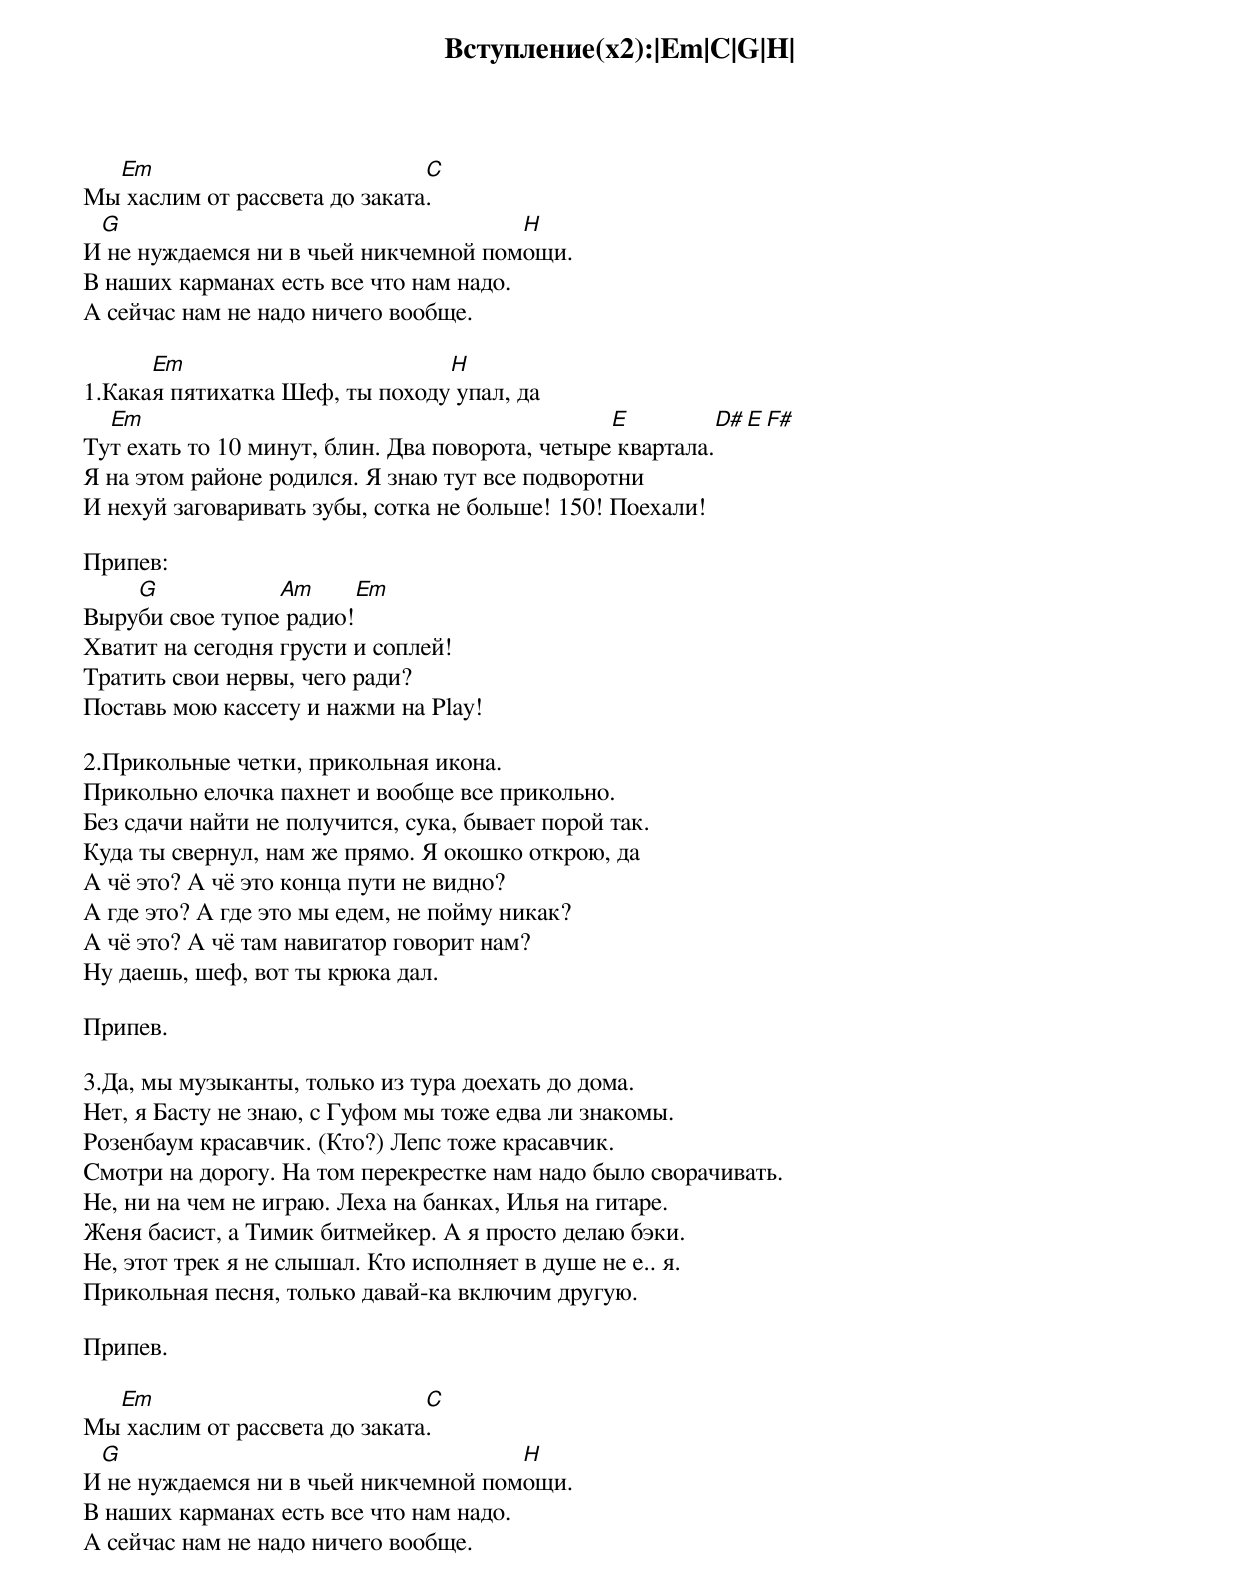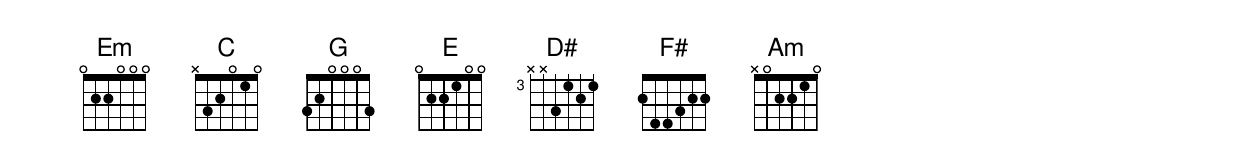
Вступление(x2):|Em|C|G|H|

  Em                           C
Мы хаслим от рассвета до заката.
 G                                    H
И не нуждаемся ни в чьей никчемной помощи.
В наших карманах есть все что нам надо.
А сейчас нам не надо ничего вообще.

      Em                        H
1.Какая пятихатка Шеф, ты походу упал, да
  Em                                             E          D#          E              F#
Тут ехать то 10 минут, блин. Два поворота, четыре квартала.
Я на этом районе родился. Я знаю тут все подворотни
И нехуй заговаривать зубы, сотка не больше! 150! Поехали!

Припев:
    G            Am         Em
Выруби свое тупое радио!
Хватит на сегодня грусти и соплей!
Тратить свои нервы, чего ради?
Поставь мою кассету и нажми на Play!

2.Прикольные четки, прикольная икона.
Прикольно елочка пахнет и вообще все прикольно.
Без сдачи найти не получится, сука, бывает порой так.
Куда ты свернул, нам же прямо. Я окошко открою, да
А чё это? А чё это конца пути не видно?
А где это? А где это мы едем, не пойму никак?
А чё это? А чё там навигатор говорит нам?
Ну даешь, шеф, вот ты крюка дал.

Припев.

3.Да, мы музыканты, только из тура доехать до дома.
Нет, я Басту не знаю, с Гуфом мы тоже едва ли знакомы.
Розенбаум красавчик. (Кто?) Лепс тоже красавчик.
Смотри на дорогу. На том перекрестке нам надо было сворачивать.
Не, ни на чем не играю. Леха на банках, Илья на гитаре.
Женя басист, а Тимик битмейкер. А я просто делаю бэки.
Не, этот трек я не слышал. Кто исполняет в душе не е.. я.
Прикольная песня, только давай-ка включим другую.

Припев.

  Em                           C
Мы хаслим от рассвета до заката.
 G                                    H
И не нуждаемся ни в чьей никчемной помощи.
В наших карманах есть все что нам надо.
А сейчас нам не надо ничего вообще.
